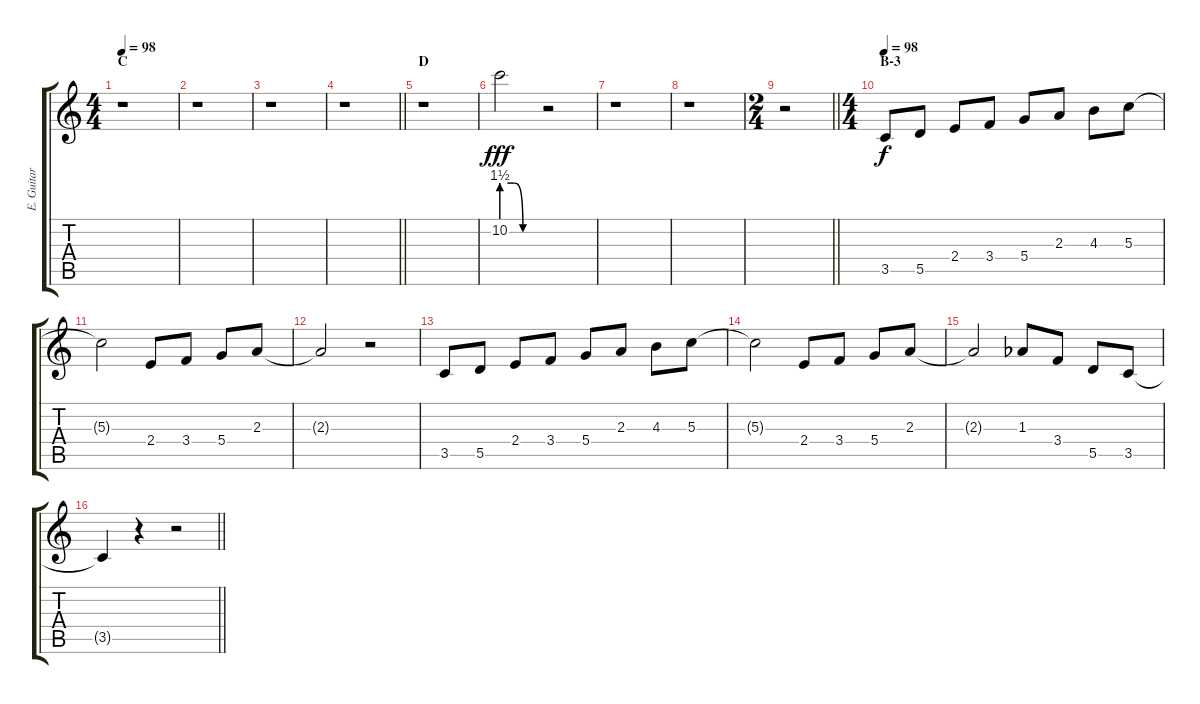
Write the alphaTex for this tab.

\track ("E. Guitar" "E. Guitar") {instrument overdrivenguitar}
\staff {score tabs}
\tuning (E4 B3 G3 D3 A2 E2) {hide}
\ts (4 4)
\section ("" "C")
\tempo 98
\clef g2
\ks c
r.1{dy fff} |
r.1 |
r.1 |
\barLineRight lightlight
r.1 |
\section ("" "D")
r.1 |
10.2{be (custom 0 6 15 6 20 6 34 0 60 0)}.2 r.2 |
r.1 |
r.1 |
\ts (2 4)
\barLineRight lightlight
r.2 |
\ts (4 4)
\section ("" "B-3")
\tempo 98
3.5.8{dy f} 5.5.8 2.4.8 3.4.8 5.4.8 2.3.8 4.3.8 5.3.8 |
5.3{t}.2 2.4.8 3.4.8 5.4.8 2.3.8 |
2.3{t}.2 r.2 |
3.5.8 5.5.8 2.4.8 3.4.8 5.4.8 2.3.8 4.3.8 5.3.8 |
5.3{t}.2 2.4.8 3.4.8 5.4.8 2.3.8 |
2.3{t}.2 1.3{acc b}.8 3.4.8 5.5.8 3.5.8 |
\barLineRight lightlight
3.5{t}.4 r.4 r.2
